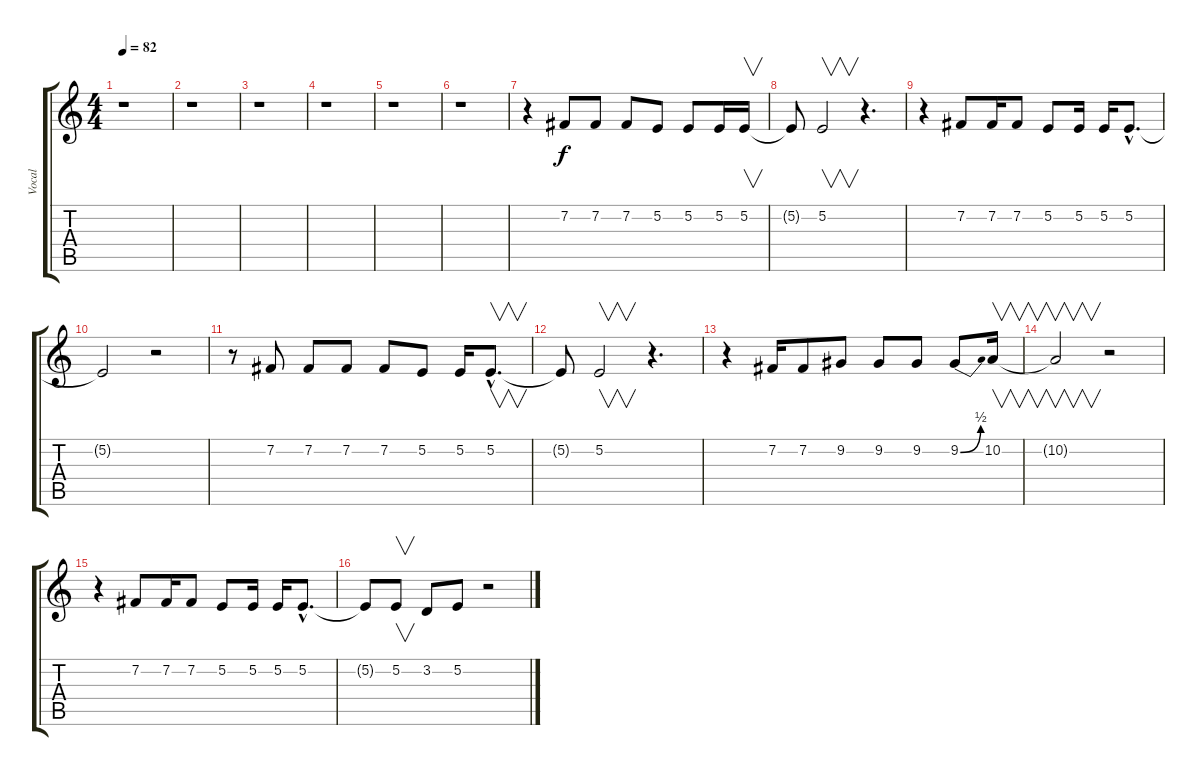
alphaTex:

\track ("Vocal" "Vocal") {instrument lead2sawtooth}
\staff {score tabs}
\tuning (E4 B3 G3 D3 A2 E2) {hide}
\ts (4 4)
\tempo 82
\clef g2
\ks c
r.1{dy f instrument lead2sawtooth} |
r.1 |
r.1 |
r.1 |
r.1 |
r.1 |
r.4 7.2.8 7.2.8 7.2.8 5.2.8 5.2.8 5.2.16 5.2.16{v} |
5.2{t}.8 5.2.2{v} r.4{d} |
r.4 7.2.8 7.2.16 7.2.8 5.2.8 5.2.16 5.2.16 5.2{hac}.8{d} |
5.2{t}.2 r.2 |
r.8 7.2.8 7.2.8 7.2.8 7.2.8 5.2.8 5.2.16 5.2{hac}.8{v d} |
5.2{t}.8 5.2.2{v} r.4{d} |
r.4 7.2.16 7.2.8 9.2.8 9.2.8 9.2.8 9.2{be (bend 0 0 60 2)}.8 10.2.16{v} |
10.2{t}.2{v} r.2 |
r.4 7.2.8 7.2.16 7.2.8 5.2.8 5.2.16 5.2.16 5.2{hac}.8{d} |
5.2{t}.8 5.2.8{v} 3.2.8 5.2.8 r.2
